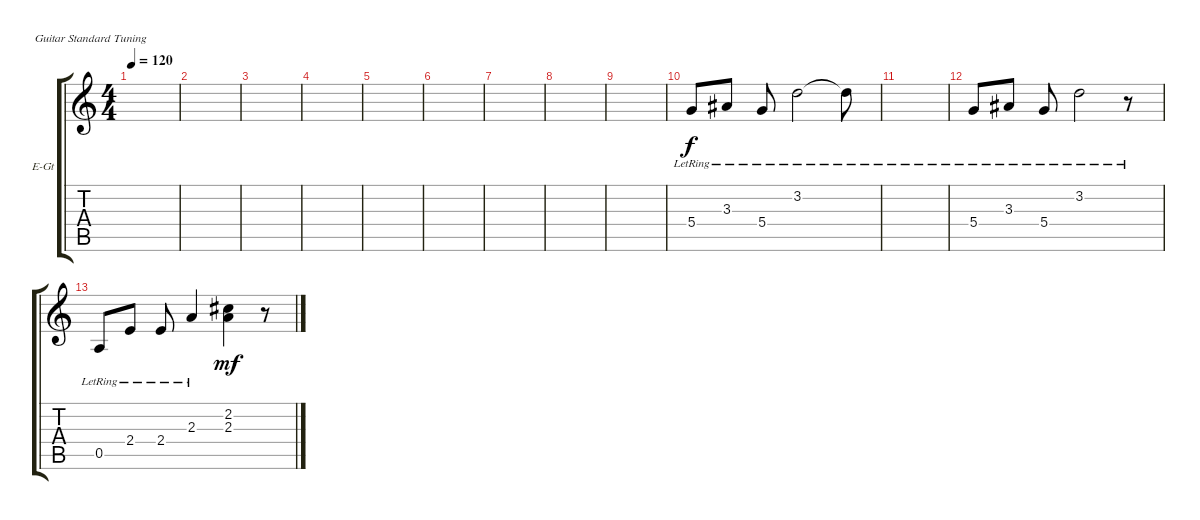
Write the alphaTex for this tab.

\defaultSystemsLayout 4
\bracketExtendMode groupsimilarinstruments
\firstSystemTrackNameOrientation horizontal
\otherSystemsTrackNameOrientation horizontal
\track ("Electric Guitar" "E-Gt") {instrument distortionguitar}
\staff {score tabs}
\tuning (E4 B3 G3 D3 A2 E2)
\ts (4 4)
\tempo 120
\clef g2
\ks c
|
|
|
|
|
|
|
|
|
5.4{lr}.8{dy f} 3.3{lr}.8 5.4{lr}.8 3.2{lr}.2 3.2{lr t}.8 |
|
5.4{lr}.8 3.3{lr}.8 5.4{lr}.8 3.2{lr}.2 r.8 |
0.5{lr}.8 2.4{lr}.8 2.4{lr}.8 2.3{lr}.4 (2.2 2.3).4{dy mf} r.8
